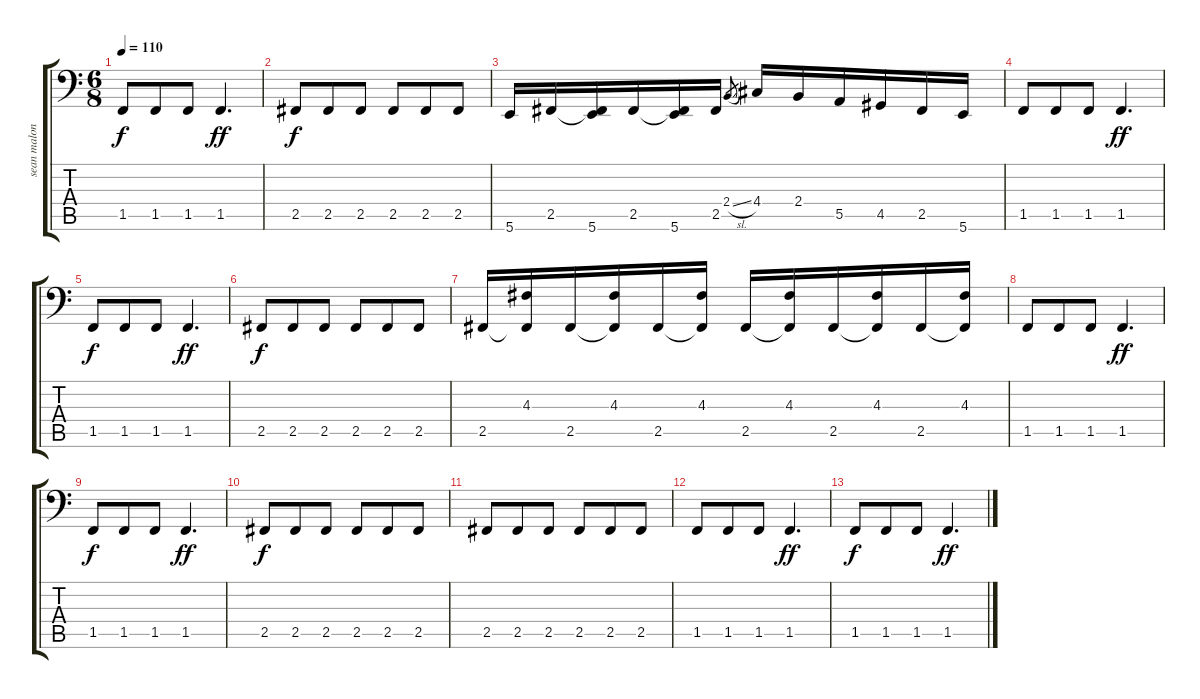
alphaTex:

\track ("sean malone" "sean malon") {instrument fretlessbass}
\staff {score tabs}
\tuning (C3 G2 D2 A1 E1 B0) {hide}
\ts (6 8)
\tempo 110
\clef f4
\ks c
1.5.8{dy f} 1.5.8 1.5.8 1.5.4{d dy ff} |
2.5.8{dy f} 2.5.8 2.5.8 2.5.8 2.5.8 2.5.8 |
5.6.16 2.5.16 (2.5{t} 5.6).16 2.5.16 (2.5{t} 5.6).16 2.5.16 2.4{sl}.8{gr} 4.4.16 2.4.16 5.5.16 4.5.16 2.5.16 5.6.16 |
1.5.8 1.5.8 1.5.8 1.5.4{d dy ff} |
1.5.8{dy f} 1.5.8 1.5.8 1.5.4{d dy ff} |
2.5.8{dy f} 2.5.8 2.5.8 2.5.8 2.5.8 2.5.8 |
2.5.16 (4.3 2.5{t}).16 2.5.16 (4.3 2.5{t}).16 2.5.16 (4.3 2.5{t}).16 2.5.16 (4.3 2.5{t}).16 2.5.16 (4.3 2.5{t}).16 2.5.16 (4.3 2.5{t}).16 |
1.5.8 1.5.8 1.5.8 1.5.4{d dy ff} |
1.5.8{dy f} 1.5.8 1.5.8 1.5.4{d dy ff} |
2.5.8{dy f} 2.5.8 2.5.8 2.5.8 2.5.8 2.5.8 |
2.5.8 2.5.8 2.5.8 2.5.8 2.5.8 2.5.8 |
1.5.8 1.5.8 1.5.8 1.5.4{d dy ff} |
1.5.8{dy f} 1.5.8 1.5.8 1.5.4{d dy ff}
